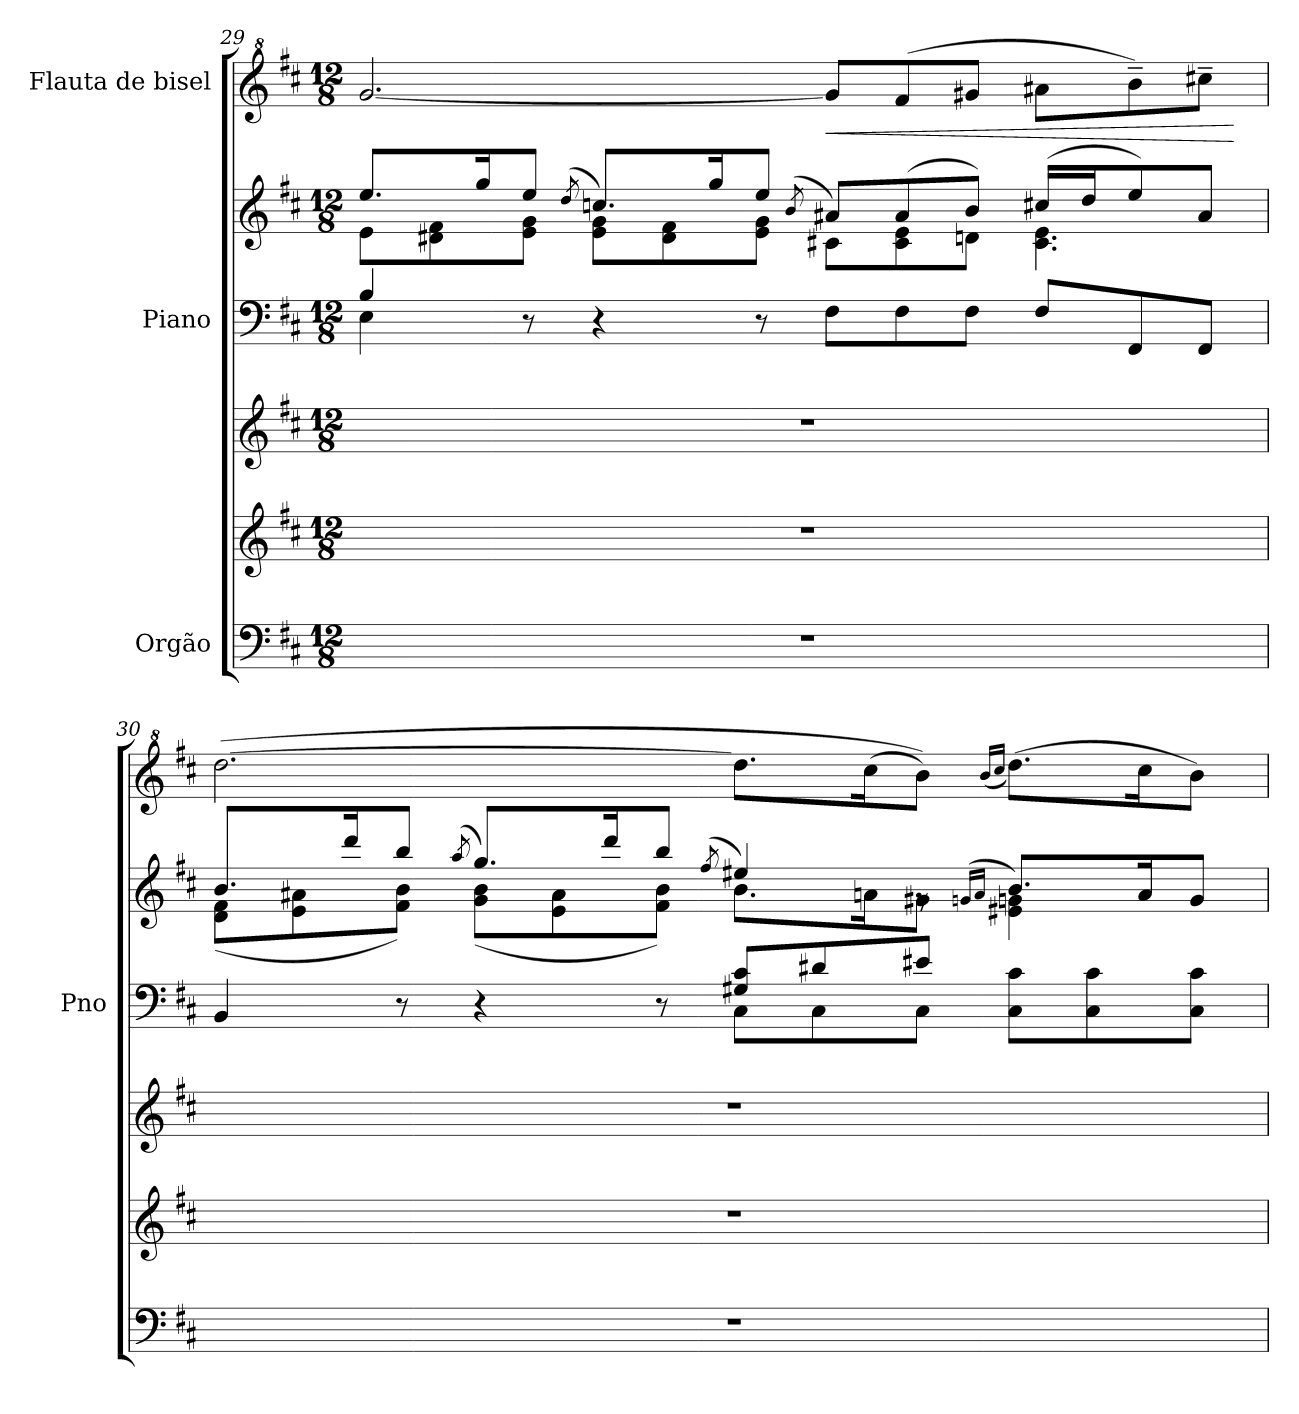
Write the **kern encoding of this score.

**kern	**kern	**kern	**kern	**kern	**kern	**dynam
*part3	*part3	*part3	*part2	*part2	*part1	*part1
*staff6	*staff5	*staff4	*staff3	*staff2	*staff1	*staff1
*I"Orgão	*	*	*I"Piano	*	*I"Flauta de bisel	*
*	*	*	*I'Pno	*	*	*
*clefF4	*clefG2	*clefG2	*clefF4	*clefG2	*clefG^2	*
*k[f#c#]	*k[f#c#]	*k[f#c#]	*k[f#c#]	*k[f#c#]	*k[f#c#]	*
*M12/8	*M12/8	*M12/8	*M12/8	*M12/8	*M12/8	*
=29	=29	=29	=29	=29	=29	=29
*	*	*	*^	*^	*	*
1.r	1.r	1.r	4B/	4E\	8.ee/L	8e\L	[2.gg/	.
.	.	.	.	.	.	8d#X\ 8f#\	.	.
.	.	.	.	.	16gg/K	.	.	.
.	.	.	8r	1ryy	8ee/J	8e\ 8g\J	.	.
.	.	.	.	.	(<8qdd/	.	.	.
.	.	.	4r	.	8.ccn/L)	8e\ 8g\L	.	.
.	.	.	.	.	.	8d#\ 8f#\	.	.
.	.	.	.	.	16gg/K	.	.	.
.	.	.	8r	.	8ee/J	8e\ 8g\J	.	.
.	.	.	.	.	(<8qb/	.	.	.
!	!	!	!	!	!	!	!	!LO:HP:b
.	.	.	8F#\L	.	8a#X/L)	8c#X\L	8gg/L]	<
.	.	.	8F#\	.	(>8a#/	8c#\ 8e\	(>8ff#/	.
.	.	.	8F#\J	.	8b/J)	8dn\J	8gg#X/J	.
.	.	.	8F#/L	.	(>16cc#X/LL	4.c#\ 4.e\	8aa#X\L	.
.	.	.	.	.	16dd/J	.	.	.
.	.	.	8FF#/	4ryy	8ee/)	.	8bb~\)	.
.	.	.	8FF#/J	.	8a#/J	.	8ccc#X~\J	.
*	*	*	*v	*v	*	*	*	*
*	*	*	*	*v	*v	*	*
.	.	.	.	.	.	[
!!LO:LB:g=z
=30	=30	=30	=30	=30	=30	=30
*	*	*	*^	*^	*	*
1.r	1.r	1.r	4BB/	2.ryy	8.b/L	(<8d\ 8f#\L	(>[2.ddd\	.
.	.	.	.	.	.	8e\ 8a#X\	.	.
.	.	.	.	.	16ddd/K	.	.	.
.	.	.	8r	.	8bb/J	8f#\ 8b\J)	.	.
.	.	.	.	.	(<8qaa/	.	.	.
.	.	.	4r	.	8.gg/L)	(<8g\ 8b\L	.	.
.	.	.	.	.	.	8e\ 8a#\	.	.
.	.	.	.	.	16ddd/K	.	.	.
.	.	.	8r	.	8bb/J	8f#\ 8b\J)	.	.
.	.	.	.	.	(<8qff#/	.	.	.
.	.	.	8G#X/ 8c#/L	8C#\L	4ee#X/)	8.b\L	8.ddd\L]	.
.	.	.	8d#X/	8C#\	.	.	.	.
.	.	.	.	.	.	16an\K	(>16ccc#\K	.
.	.	.	8e#X/J	8C#\J	8rg	8g#X\J	8bb\J))	.
.	.	.	.	.	(>16qgn/LL	.	(<16qbb/LL	.
.	.	.	.	.	16qa/JJ	.	16qccc#/JJ	.
.	.	.	8C#\ 8c#\L	4.ryy	8.b/L)	4e#X\ 4g\	(>8.ddd\L)	.
.	.	.	8C#\ 8c#\	.	.	.	.	.
.	.	.	.	.	16a/K	.	16ccc#\K	.
.	.	.	8C#\ 8c#\J	.	8g/J	8ryy	8bb\J)	.
*	*	*	*v	*v	*	*	*	*
*	*	*	*	*v	*v	*	*
=	=	=	=	=	=	=
*-	*-	*-	*-	*-	*-	*-
